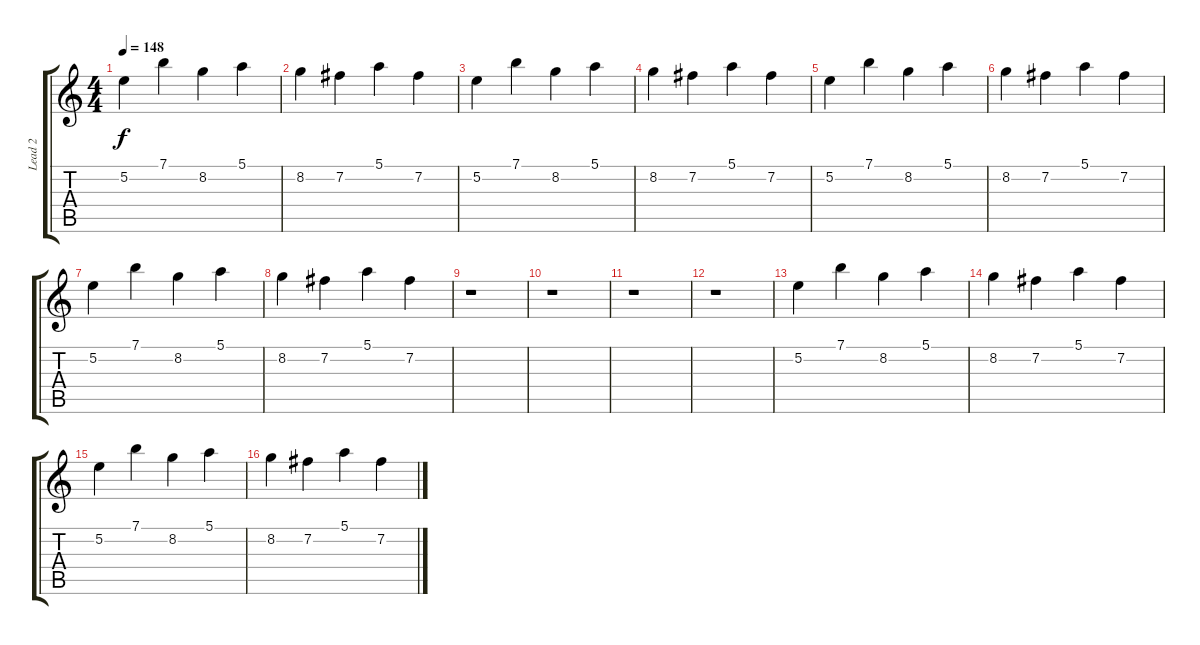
\track ("Lead 2" "Lead 2") {instrument distortionguitar}
\staff {score tabs}
\tuning (E4 B3 G3 D3 A2 E2) {hide}
\ts (4 4)
\tempo 148
\clef g2
\ks c
5.2.4{dy f volume 12 instrument distortionguitar} 7.1.4 8.2.4 5.1.4 |
8.2.4 7.2.4 5.1.4 7.2.4 |
5.2.4 7.1.4 8.2.4 5.1.4 |
8.2.4 7.2.4 5.1.4 7.2.4 |
5.2.4 7.1.4 8.2.4 5.1.4 |
8.2.4 7.2.4 5.1.4 7.2.4 |
5.2.4 7.1.4 8.2.4 5.1.4 |
8.2.4 7.2.4 5.1.4 7.2.4 |
r.1 |
r.1 |
r.1 |
r.1 |
5.2.4 7.1.4 8.2.4 5.1.4 |
8.2.4 7.2.4 5.1.4 7.2.4 |
5.2.4 7.1.4 8.2.4 5.1.4 |
8.2.4 7.2.4 5.1.4 7.2.4
